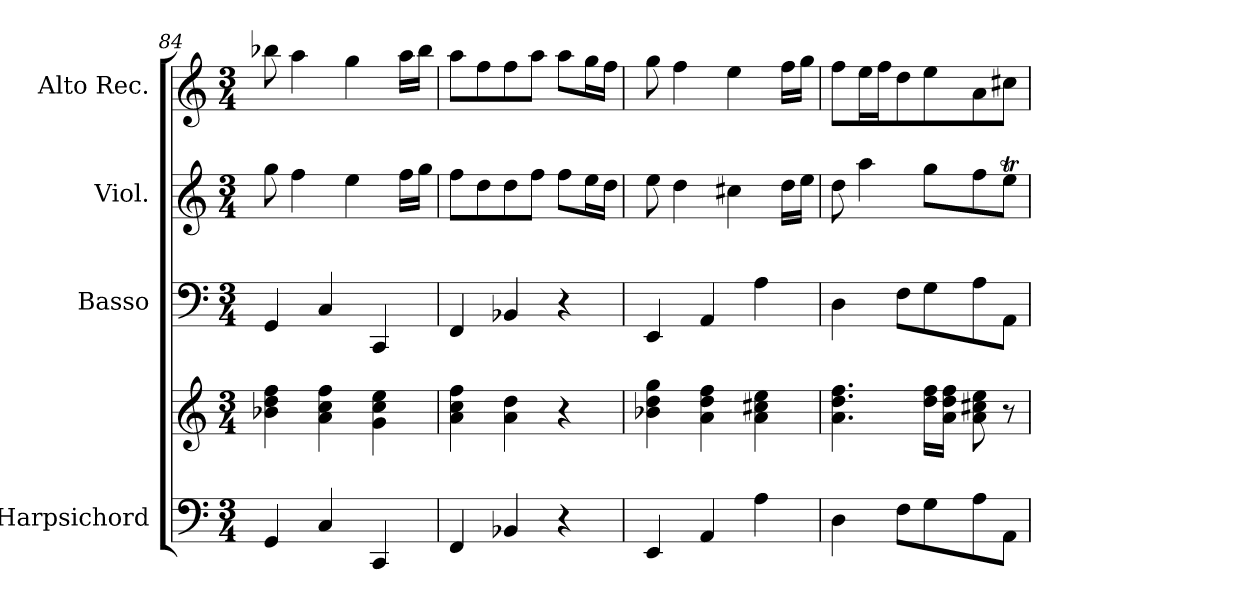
**kern	**kern	**kern	**kern	**kern
*part4	*part4	*part3	*part2	*part1
*staff5	*staff4	*staff3	*staff2	*staff1
*I"Harpsichord	*	*I"Basso	*I"Viol.	*I"Alto Rec.
*I'Hch.	*	*I'Bass.	*	*I'A.
*clefF4	*clefG2	*clefF4	*clefG2	*clefG2
*k[]	*k[]	*k[]	*k[]	*k[]
*M3/4	*M3/4	*M3/4	*M3/4	*M3/4
=84	=84	=84	=84	=84
4GG/	4b-X\ 4dd\ 4ff\	4GG/	8gg\	8bb-X\
.	.	.	4ff\	4aa\
4C/	4a\ 4cc\ 4ff\	4C/	.	.
.	.	.	4ee\	4gg\
4CC/	4g\ 4cc\ 4ee\	4CC/	.	.
.	.	.	16ff\LL	16aa\LL
.	.	.	16gg\JJ	16bb-\JJ
=85	=85	=85	=85	=85
4FF/	4a\ 4cc\ 4ff\	4FF/	8ff\L	8aa\L
.	.	.	8dd\	8ff\
4BB-X/	4a\ 4dd\	4BB-X/	8dd\	8ff\
.	.	.	8ff\J	8aa\J
4r	4r	4r	8ff\L	8aa\L
.	.	.	16ee\L	16gg\L
.	.	.	16dd\JJ	16ff\JJ
=86	=86	=86	=86	=86
4EE/	4b-X\ 4dd\ 4gg\	4EE/	8ee\	8gg\
.	.	.	4dd\	4ff\
4AA/	4a\ 4dd\ 4ff\	4AA/	.	.
.	.	.	4cc#X\	4ee\
4A\	4a\ 4cc#X\ 4ee\	4A\	.	.
.	.	.	16dd\LL	16ff\LL
.	.	.	16ee\JJ	16gg\JJ
=87	=87	=87	=87	=87
4D\	4.a\ 4.dd\ 4.ff\	4D\	8dd\	8ff\L
.	.	.	4aa\	16ee\L
.	.	.	.	16ff\J
8F\L	.	8F\L	.	8dd\
8G\	16dd\ 16ff\LL	8G\	8gg\L	8ee\
.	16a\ 16dd\ 16ff\JJ	.	.	.
8A\	8a\ 8cc#X\ 8ee\	8A\	8ff\	8a\
8AA\J	8r	8AA\J	8eet\J	8cc#X\J
=	=	=	=	=
*-	*-	*-	*-	*-
